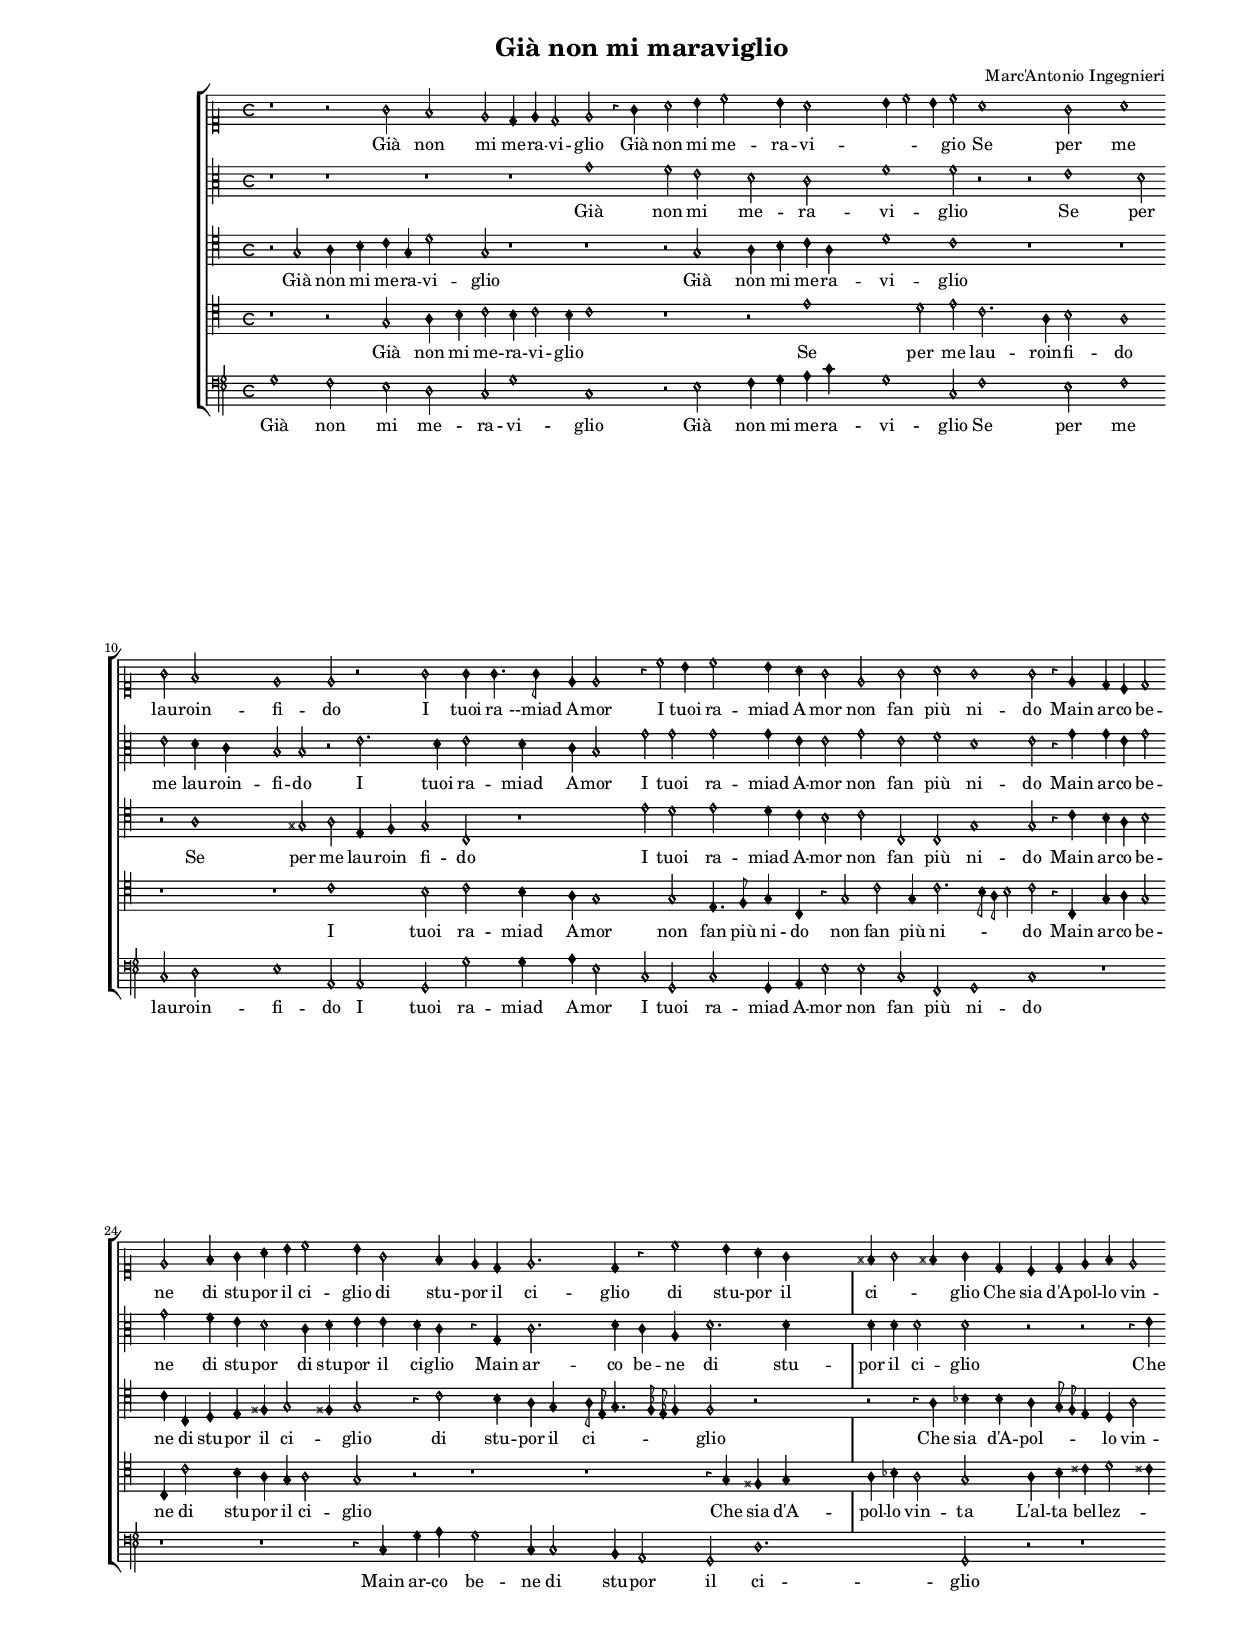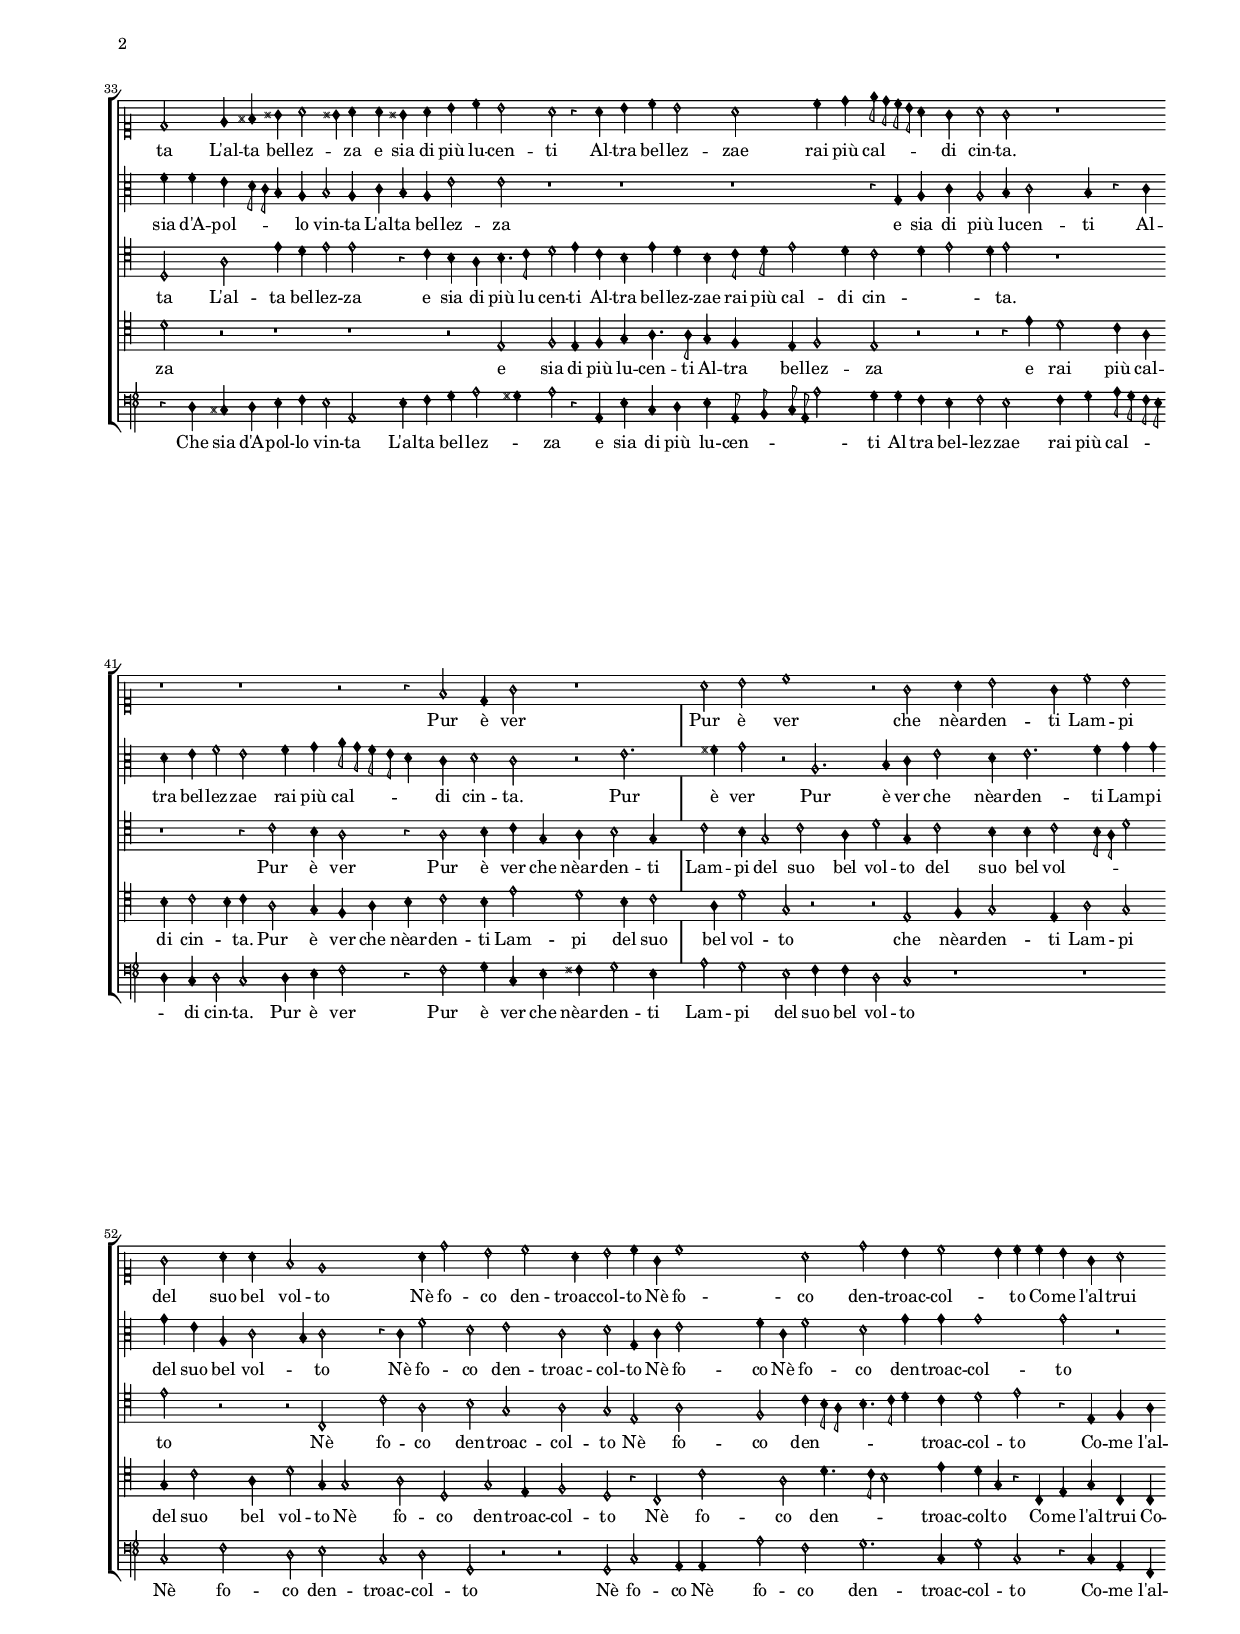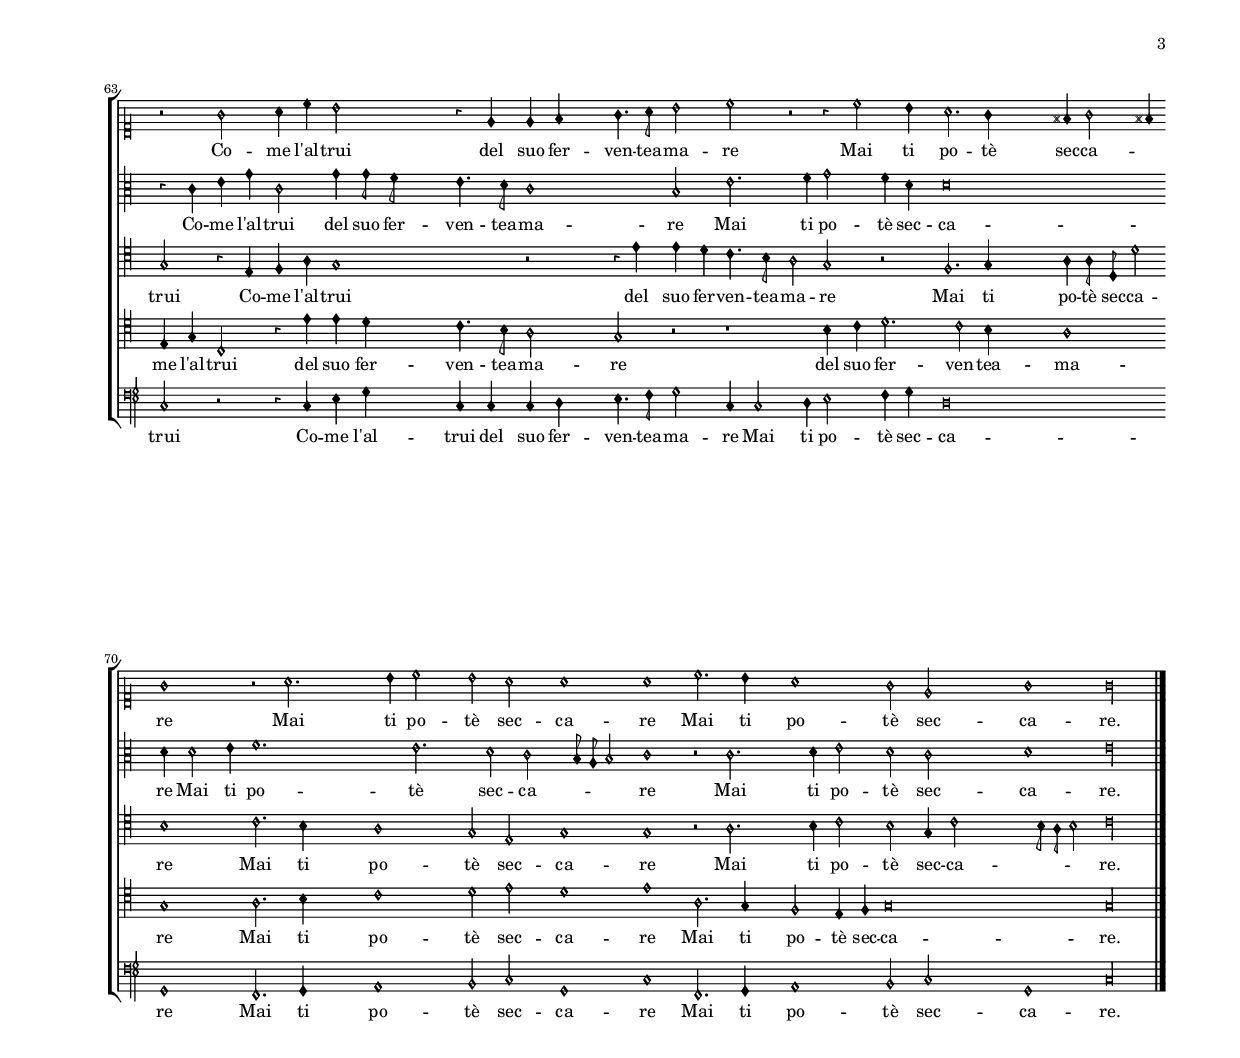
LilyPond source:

\version "2.12.0"







#(set-default-paper-size "a4")




\paper {

 top-system-spacing #'basic-distance = #10
  system-system-spacing #'basic-distance = #35
  last-bottom-spacing #'basic-distance = #10



  line-width    = 177.348\mm
 
 left-margin   = 19.9965\mm

  top-margin    = 12.656\mm

  bottom-margin = 12.656\mm
 
 %%indent = 0 \mm 

  %%set to ##t if your score is less than one page: 

  ragged-last-bottom = ##t 
  ragged-bottom = ##f
  %% system-separator-markup = \slashSeparator 
  
}





\header {

    title = "Già non mi maraviglio"

    composer = "Marc'Antonio Ingegnieri"
    
}






AvoiceAA = \relative c'{

 \set Score.defaultBarType = "empty"
\override Staff.TimeSignature #'style = #'neomensural
\override Staff.Accidental #'glyph-name-alist = #alteration-mensural-glyph-name-alist
\override Stem #'flag-style = #'mensural
\override Stem #'thickness = #1.0
   \override Voice.NoteHead #'style = #'petrucci
\override Voice.Rest #'style = #'neomensural
\override Score.SpacingSpanner #'spacing-increment = #1.0 % tight spacing     
%% esto se usa para omitir el corchete   override Score.SystemStartBracket #'transparent = ##t
       \clef "petrucci-c1"
   
   \key c \major 
    

    \time 4/4 
\autoBeamOff


    r1  | % 
 
   r2 g'      | % 2
 
   f e      | % 3
  
  d4 e d2      | % 4
  
  e r4 g      | % 5
 
\cadenzaOn
   a2 b4 c2  
\cadenzaOff
      | % 6
  
\cadenzaOn
  s4 b a2  s2 
 \cadenzaOff
         | % 7
 
\set Score.currentBarNumber = #8
   b4 c2 b4      | % 8
 
\cadenzaOn
   c2 a1 
   \cadenzaOff
     | % 9
 
\cadenzaOn
   s2 g s2 
   \cadenzaOff
     | % 10
 
   a1      | % 11
 
\cadenzaOn
   g2 f  s2 
   \cadenzaOff
    | % 12
 
   e1      | % 13
 
\cadenzaOn
   e2 r  s4  
  \cadenzaOff
         | % 14
 
\set Score.currentBarNumber = #15
\cadenzaOn
   g2 g4 g4.  
    \cadenzaOff
   | % 15

\cadenzaOn
    s8 g e4 e2 s2 
   \cadenzaOff
    | % 16
 
   r4 c'2 b4      | % 17
 
   c2 b4 a      | % 18
 
\cadenzaOn
   g2 e  s4  
    \cadenzaOff
   | % 19
 
\cadenzaOn
   g2 a  s4 
  \cadenzaOff
         | % 20
 
\set Score.currentBarNumber = #21
   g1      | % 21

    g2 r4 e      | % 22
 
   d c d2      | % 23
 
   e f4 g      | % 24
 
   a b c2      | % 25
 
\cadenzaOn
   b4 g2 f4  s4 
   \cadenzaOff
        | % 26
 
\set Score.currentBarNumber = #27
\cadenzaOn
   e d e2.  
     \cadenzaOff
    | % 27
 
\cadenzaOn
   s4 d r c'2   
   \cadenzaOff
    | % 28
 
 \cadenzaOn
   s4 b a g  s1
  \cadenzaOff
  | % 29
 
   fis4 g2 fis!4      | % 30
 
   g d c d      | % 31
 
   e f e2          | % 32
 
\set Score.currentBarNumber = #33
   d e4 fis      | % 33
 
   gis a2 gis!4      | % 34
  
  a a gis a      | % 35
 
   b c b2      | % 36
 
   a r4 a      | % 37
 
   b c b2          | % 38

\set Score.currentBarNumber = #39
    a c4 d      | % 39
  
\cadenzaOn
  e8 d c b a4 g   s4 
  \cadenzaOff
      | % 40
 
\cadenzaOn
   a2 g   s4 
  \cadenzaOff
    | % 41
 
   r1  | % 
  
   r1 | % 43 
   r1      | % 44
\set Score.currentBarNumber = #45
\cadenzaOn
  r2 r4 f2  
    \cadenzaOff
    | % 45
 
   s4 d g2      | % 46
  
\cadenzaOn
  r1 s4 
   \cadenzaOff
\bar "|"| % 

\cadenzaOn
    a2 b  s4 
    \cadenzaOff
   | % 48
 
\cadenzaOn
   c1  s4 
      \cadenzaOff
   | % 49
 
\cadenzaOn
   r2 g  s4 
     \cadenzaOff
        | % 50
 
\cadenzaOn
\set Score.currentBarNumber = #51
   a4 b2 g4  s4 
   \cadenzaOff
     | % 51
 
   c2 b      | % 52
 
\cadenzaOn
   g a4 a   s4 
   \cadenzaOff
     | % 53

\cadenzaOn
    f2 e1  
     \cadenzaOff
   | % 54
  
\cadenzaOn
  s2 a4 d2  
    \cadenzaOff
     | % 55
 
\cadenzaOn
   s4 b2 c2 
     \cadenzaOff
          | % 56
 
\set Score.currentBarNumber = #57
   s4 a b2      | % 57
 
\cadenzaOn
   c4 g c1  
        \cadenzaOff
   | % 58
 
\cadenzaOn
   s2 a   s8 
    \cadenzaOff
   | % 59
 
\cadenzaOn
   d2 b4 c2  
     \cadenzaOff
   | % 60
 
   s4 b c c      | % 61
 
   b g a2          | % 62
 
\set Score.currentBarNumber = #63
   r g      | % 63
 
\cadenzaOn
   a4 c b2  s2 
     \cadenzaOff
    | % 64
 
\cadenzaOn
   r4 e, e f  s2 
      \cadenzaOff
    | % 65
 
   g4. a8 b2      | % 66
 
   c r      | % 67
 
\cadenzaOn
   r4 c2 b4  s4 
   \cadenzaOff
         | % 68
 
\set Score.currentBarNumber = #69
   
   \cadenzaOn
   a2. g4   s1 
   \cadenzaOff
    | % 69
 
   fis4 g2 fis!4      | % 70

    g1      | % 71
 
\cadenzaOn
   r2 a2. s4   
  \cadenzaOff
    | % 72
 
\cadenzaOn
   s4 b c2  s4   
  \cadenzaOff
  | % 73
 
\cadenzaOn
   b2 a s4 
    \cadenzaOff
        | % 74
 
\set Score.currentBarNumber = #75
   a1      | % 75

    a      | % 76
 
\cadenzaOn
   c2. b4   s4 
   \cadenzaOff
   | % 77
  
  a1      | % 78
  
  \cadenzaOn
  g2 e  s1 
 \cadenzaOff
   | % 79
 
   g1    | % 80

    g\longa  \bar "|." 
\override Staff.BarLine #'transparent = ##f

}% end of last bar in partorvoice

 






AvoiceBA = \relative c{

    \override Staff.TimeSignature #'style = #'neomensural
\override Staff.Accidental #'glyph-name-alist = #alteration-mensural-glyph-name-alist
\override Stem #'flag-style = #'mensural
\override Stem #'thickness = #1.0
   \override Voice.NoteHead #'style = #'petrucci
\override Voice.Rest #'style = #'neomensural  
\override Score.SpacingSpanner #'spacing-increment = #1.0 % tight spacing     
  \clef "petrucci-c3"
   \key c \major 
    

    \time 4/4 

\autoBeamOff


    r1  | % 

    r1 | % 2 
    r1 | % 3 
    r1 | % 4
    g''1      | % 5
 
\cadenzaOn
   f2 e  s4  
\cadenzaOff
    | % 6
 
\cadenzaOn
   d2 c  s2 
  \cadenzaOff
    | % 7
  
  f1      | % 8
 
\cadenzaOn
   f2 r  s2 
    \cadenzaOff
    | % 9

\cadenzaOn
   r e1   
    \cadenzaOff
     | % 10
 
   s2 d      | % 11

\cadenzaOn
    e d4 c  s2 
    \cadenzaOff
    | % 12
 
   b2 b      | % 13
 
\cadenzaOn
   r e2.  
    \cadenzaOff
    | % 14
 
\cadenzaOn
   s4 d e2 s8 
    \cadenzaOff
      | % 15
 
 \cadenzaOn
  d4 c b2   s2 
   \cadenzaOff
    | % 16
 
   g' g      | % 17
 
   g g4 e      | % 18
  
\cadenzaOn
  e2 g   s4  
 \cadenzaOff
    | % 19
 
\cadenzaOn
   e2 f  s4 
  \cadenzaOff
    | % 20
 
   d1      | % 21
  
  e2 r4 g      | % 22
 
   g e g2      | % 23
 
   g f4 e      | % 24
 
   d2 c4 d      | % 25
 
\cadenzaOn
   e e d c   s4 
   \cadenzaOff
  | % 26
 
\cadenzaOn
   r g c2. 
    \cadenzaOff
    | % 27
 
\cadenzaOn
   s4 d c a  s4 
     \cadenzaOff
    | % 28
 
 \cadenzaOn
   d2. d4   s1
  \cadenzaOff
  | % 29
 
   d4 d d2      | % 30
 
   d r      | % 31
  
  r r4 e      | % 32
 
   f f e d8 c      | % 33
 
   b4 a b2      | % 34

    a4 c b a      | % 35
 
   e'2 e      | % 36
 
   r1  | % 
 
   r1 | % 38 
   r1 | % 39
\cadenzaOn
   r4 g, a c  s4 
     \cadenzaOff
    | % 40
 
\cadenzaOn
   a2 b4 c2   
     \cadenzaOff
    | % 41
 
   s4 b r c      | % 42
  
  d e f2      | % 43

    e f4 g      | % 44
 
\cadenzaOn
   a8 g f e d4 c  s4 
     \cadenzaOff
    | % 45
 
   d2 c      | % 46
 
\cadenzaOn
   r e2. 
      \cadenzaOff
    | % 47
 
\cadenzaOn
   s4 fis g2   s4 
     \cadenzaOff
  | % 48

\cadenzaOn
    r2 a,2.  
     \cadenzaOff
   | % 49
 
\cadenzaOn
   s4 b c e2  
     \cadenzaOff
    | % 50
  
\cadenzaOn
  s4 d e2.   
    \cadenzaOff
   | % 51
 
   s4 fis g g      | % 52
 
\cadenzaOn
   g e a, c2 
      \cadenzaOff
   | % 53
 
\cadenzaOn
   s4 b c2  s2 
    \cadenzaOff
     | % 54
 
\cadenzaOn
   r4 c f2  s4 
    \cadenzaOff
     | % 55
 
\cadenzaOn
   d2 e   s4 
    \cadenzaOff
   | % 56
 
   c2 d      | % 57
  
\cadenzaOn
  g,4 c e2   s2 
    \cadenzaOff
    | % 58
  
\cadenzaOn
  f4 c f2  s8  
   \cadenzaOff
   | % 59
 
\cadenzaOn
   d2 g4 g  s4 
   \cadenzaOff
     | % 60
  
  g1      | % 61
 
   g2 r      | % 62
 
   r4 c, e g      | % 63
 
\cadenzaOn
   c,2 g'4 g8 f  s2 
    \cadenzaOff
    | % 64
 
\cadenzaOn
   e4. d8 c1  
      \cadenzaOff
    | % 65
 
   s2 b      | % 66
 
   e2. f4      | % 67
 
\cadenzaOn
   g2 f4 d   s4 
     \cadenzaOff
    | % 68
  
  \cadenzaOn
  d\breve 
  \cadenzaOff
    | % 69
 
   s1      | % 70
 
   d4 d2 e4      | % 71
 
\cadenzaOn
   f1.   
       \cadenzaOff
   | % 72
 
\cadenzaOn
   s2 e2.  
      \cadenzaOff
   | % 73
 
\cadenzaOn
   s4 d2 c2   
    \cadenzaOff
    | % 74

    s4 b8 a b2      | % 75
 
   c1      | % 76
 
\cadenzaOn
   r2 c2.  
    \cadenzaOff
    | % 77
  
  s4 d e2      | % 78
  
  \cadenzaOn
  d c s1
  \cadenzaOff
  | % 79
  
  d1   | % 80
 
   e\longa \bar "|." 
\override Staff.BarLine #'transparent = ##f
}% end of last bar in partorvoice

 






AvoiceCA = \relative c{

\override Staff.TimeSignature #'style = #'neomensural
\override Staff.Accidental #'glyph-name-alist = #alteration-mensural-glyph-name-alist
\override Stem #'flag-style = #'mensural
\override Stem #'thickness = #1.0
   \override Voice.NoteHead #'style = #'petrucci
\override Voice.Rest #'style = #'neomensural
\override Score.SpacingSpanner #'spacing-increment = #1.0 % tight spacing     
    \clef "petrucci-c4"
     
   \key c \major 
    

    \time 4/4 
 
\autoBeamOff

   r2 g'      | % 1
  
  a4 b c g      | % 2
 
   d'2 g,      | % 3
  
  r1  | % 
 
  r1 | % 5
\cadenzaOn
   r2 g  s4 
\cadenzaOff
       | % 6
 
\cadenzaOn
   a4 b c a  s2 
 \cadenzaOff
       | % 7

    d1      | % 8
 
 \cadenzaOn
  c   s2 
  \cadenzaOff
   | % 9
  
\cadenzaOn
  r1 s2 
 \cadenzaOff
   | % 
  r1 | % 11
\cadenzaOn
   r2 a1 
   \cadenzaOff
    | % 12
  
  s2 gis      | % 13
  
\cadenzaOn
  a e4 f   s4 
   \cadenzaOff
   | % 14
 
\cadenzaOn
   g2 c,   s8 
   \cadenzaOff
   | % 15
 
\cadenzaOn
   r1  s2 
  \cadenzaOff
    | % 
 
   e'2 d      | % 17
 
   e d4 c      | % 18
 
\cadenzaOn
   b2 c   s4 
   \cadenzaOff
   | % 19
  
\cadenzaOn
  c,2 c  s4 
   \cadenzaOff
    | % 20
 
   g'1      | % 21
  
  g2 r4 c      | % 22
 
   b a b2      | % 23
 
   c4 c, d e      | % 24
 
   fis g2 fis!4      | % 25
  
\cadenzaOn
  g2 r4 c2 
      \cadenzaOff
  | % 26
  
\cadenzaOn
  s4 b a g   s4 
     \cadenzaOff
    | % 27
 
\cadenzaOn
   a8 e g4. f16 e f4  s4 
      \cadenzaOff
   | % 28
  
  \cadenzaOn
  f2 r   s1
   \cadenzaOff
\bar "|"| % 29
 
   r2 r4 a      | % 30
 
   bes bes a g8 f      | % 31
 
   e4 d a'2      | % 32
 
   d, a'      | % 33
 
   e'4 d e2      | % 34
 
   e r4 c      | % 35
 
   b a b4. c8      | % 36
 
   d2 e4 c      | % 37
 
   b e d b      | % 38
 
   c8 d e2 d4      | % 39
 
 \cadenzaOn
  c2 d4 e2   
     \cadenzaOff
   | % 40
  
\cadenzaOn
  s4 d e2   s4 
    \cadenzaOff
   | % 41
 
   r1  | % 
 
   r1 | % 43
   r4 c2 b4      | % 44
  
\cadenzaOn
  a2 r4 a2  
     \cadenzaOff
   | % 45

    s4 b c g      | % 46
  
\cadenzaOn
  a b2 g4  s4 
     \cadenzaOff
     | % 47
 
\cadenzaOn
   c2 b4 g2  
     \cadenzaOff
    | % 48
 
\cadenzaOn
   s4 c2 a4  s4 
     \cadenzaOff
    | % 49
 
\cadenzaOn
   d2 g,4 c2   
     \cadenzaOff
   | % 50
 
\cadenzaOn
   s4 b b c2    
    \cadenzaOff
    | % 51
 
   s4 b8 a d2      | % 52
 
\cadenzaOn
   e r   s4 
  \cadenzaOff
    | % 53
 
\cadenzaOn
   r2 c,  s2 
    \cadenzaOff
    | % 54
 
\cadenzaOn
   c' a   s4 
     \cadenzaOff
   | % 55
 
\cadenzaOn
   b2 g  s4  
    \cadenzaOff
  | % 56
 
   a2 g      | % 57
 
\cadenzaOn
   e a   s2 
    \cadenzaOff
    | % 58
 
\cadenzaOn
   f c'4 b8 a  s8 
      \cadenzaOff
    | % 59
 
\cadenzaOn
   b4. c8 d4 c  s4 
     \cadenzaOff
   | % 60
 
   d2 e      | % 61
 
   r4 e, f a      | % 62

    g2 r4 e      | % 63

 \cadenzaOn
   f a g1  
    \cadenzaOff
   | % 64
 
\cadenzaOn
   s2 r   s2 
    \cadenzaOff
    | % 65
 
   r4 e' e d      | % 66
 
   c4. b8 a2      | % 67
 
\cadenzaOn
   g r   s4 
   \cadenzaOff
  | % 68
 
 \cadenzaOn
   f2. g4 s1  
   \cadenzaOff
  | % 69
 
   a4 a8 d, d'2      | % 70
 
   b1      | % 71
 
\cadenzaOn
   c2. b4  s2 
     \cadenzaOff
   | % 72
 
\cadenzaOn
   a1  s4 
    \cadenzaOff
     | % 73
 
\cadenzaOn
   g2 e   s4 
   \cadenzaOff
    | % 74
 
   g1      | % 75
 
   g      | % 76

\cadenzaOn
    r2 a2.  
     \cadenzaOff
   | % 77
 
   s4 b c2      | % 78
 
  \cadenzaOn
  b g4 c2 s2.  
   \cadenzaOff
 | % 79
 
   s4 b8 a b2     | % 80
 
   c\longa  \bar "|." 
\override Staff.BarLine #'transparent = ##f
}% end of last bar in partorvoice

 






AvoiceDA = \relative c{

   \override Staff.TimeSignature #'style = #'neomensural
\override Staff.Accidental #'glyph-name-alist = #alteration-mensural-glyph-name-alist
\override Stem #'flag-style = #'mensural
\override Stem #'thickness = #1.0
   \override Voice.NoteHead #'style = #'petrucci
\override Voice.Rest #'style = #'neomensural
\override Score.SpacingSpanner #'spacing-increment = #1.0 % tight spacing     
    \clef "petrucci-c4"

   \key c \major 
    
 
    \time 4/4 

\autoBeamOff


    r1  | % 
 
   r2 g'      | % 2
 
   a4 b c2      | % 3
 
   b4 c2 b4      | % 4
 
   c1      | % 5
  
\cadenzaOn
  r1  s4  
\cadenzaOff
    | % 
 
\cadenzaOn
   r2 e1   
 \cadenzaOff
    | % 7
  
  s2 d      | % 8
 
\cadenzaOn
   e c2. s4  
   \cadenzaOff
    | % 9
 
\cadenzaOn
   s4 a b2  s2 
     \cadenzaOff
    | % 10
 
   a1      | % 11
 
 \cadenzaOn
  r1 s2 
   \cadenzaOff
   | % 
  r1 | % 13
\cadenzaOn
    c1   s4 
   \cadenzaOff
   | % 14
 
\cadenzaOn
   b2 c  s8 
     \cadenzaOff
    | % 15
  
\cadenzaOn
  b4 a g1  
   \cadenzaOff
     | % 16
 
   s2 g      | % 17
 
   e4. f8 g4 c,      | % 18
  
\cadenzaOn
  r g'2 c2  
   \cadenzaOff
     | % 19

\cadenzaOn
   s4 g c2.  
    \cadenzaOff
     | % 20
 
   s4 b8 a b2      | % 21
 
   c r4 c,      | % 22
 
   g' a g2      | % 23
 
   c,4 c'2 b4      | % 24
 
   a g a2      | % 25
  
\cadenzaOn
  g r  s4 
   \cadenzaOff
     | % 26
 
\cadenzaOn
   r1 s4 
  \cadenzaOff
   | % 

\cadenzaOn
   r1 s4 
 \cadenzaOff
    | % 28
    
     \cadenzaOn
    r4 g fis g  s1  
   \cadenzaOff
   | % 29

    a4 bes a2      | % 30
  
  g a4 b      | % 31
 
   cis d2 cis!4      | % 32
 
   d2 r      | % 33
 
   r1  | % 
 
   r1 | % 35
   r2 e,      | % 36
  
  f e4 f      | % 37
 
   g a4. a8 g4      | % 38
 
   f e f2      | % 39
  
\cadenzaOn
  e r   s4 
  \cadenzaOff
      | % 40

\cadenzaOn
    r2 r4 e'   s4 
   \cadenzaOff
     | % 41
 
   d2 c4 a      | % 42
 
   b c2 b4      | % 43
 
   c a2 g4      | % 44
 
\cadenzaOn
   f a b c2  
    \cadenzaOff
     | % 45
 
   s4 b e2      | % 46
 
\cadenzaOn
   d b4 c2  
     \cadenzaOff
   | % 47

\cadenzaOn
    s4 a d2   s4 
    \cadenzaOff
   | % 48
 
 \cadenzaOn
  g,2 r   s4 
    \cadenzaOff
    | % 49
 
\cadenzaOn
   r2 e   s4 
  \cadenzaOff
    | % 50
 
\cadenzaOn
   f4 g2 e4  s4 
  \cadenzaOff
    | % 51
 
   a2 g      | % 52
 
\cadenzaOn
   g4 c2 a4   s4 
    \cadenzaOff
   | % 53
 
\cadenzaOn
   d2 g,4 g2 s4  
     \cadenzaOff
    | % 54
 
\cadenzaOn
   s4 a2 d,2  
   \cadenzaOff
      | % 55
 
\cadenzaOn
   s4 g2 e4   s4 
    \cadenzaOff
     | % 56
 
   f2 d      | % 57
 
\cadenzaOn
   r4 c2 c'2 s4 
     \cadenzaOff
     | % 58
 
\cadenzaOn
   s4 a2 d4.   
       \cadenzaOff
   | % 59
 
\cadenzaOn
   s8 c b2 e4   s4 
     \cadenzaOff
    | % 60
 
   d g, r c,      | % 61
 
   e g c, c      | % 62
 
   e g c,2      | % 63

  \cadenzaOn
  r4 e' e d   s2 
     \cadenzaOff
   | % 64
 
\cadenzaOn
   c4. b8 a2 s2 
     \cadenzaOff
    | % 65
  
  g r      | % 66
  
  r1  | % 
 
\cadenzaOn
   b4 c d2.   
     \cadenzaOff
   | % 68
 
  \cadenzaOn 
   s4 c2 b4   s1
    \cadenzaOff
 | % 69
  
  a1      | % 70
 
   g      | % 71
  
\cadenzaOn
  a2. b4  s2 
     \cadenzaOff
   | % 72
 
\cadenzaOn
   c1   s4 
     \cadenzaOff
    | % 73
 
\cadenzaOn
   d2 e  s4 
    \cadenzaOff
    | % 74
 
   d1      | % 75

    e      | % 76
  
\cadenzaOn
  a,2. g4    s4 
    \cadenzaOff
   | % 77
  
  f2 e4 f      | % 78

\cadenzaOn
    g\breve   
    \cadenzaOff
 | % 79
 
   s1     | % 80
 
   g\longa \bar "|." 
\override Staff.BarLine #'transparent = ##f
}% end of last bar in partorvoice

 






AvoiceEA = \relative c{

   \override Staff.TimeSignature #'style = #'neomensural
\override Staff.Accidental #'glyph-name-alist = #alteration-mensural-glyph-name-alist
\override Stem #'flag-style = #'mensural
\override Stem #'thickness = #1.0
   \override Voice.NoteHead #'style = #'petrucci
\override Voice.Rest #'style = #'neomensural
\override Score.SpacingSpanner #'spacing-increment = #1.0 % tight spacing 
      \clef "petrucci-f4"  
    \key c \major 
    
 
    \time 4/4 
\autoBeamOff


    g'1      | % 1
 
   f2 e      | % 2
  
  d c      | % 3
  
  g'1      | % 4
  
  c,      | % 5
  
\cadenzaOn
  r2 e  s4 
\cadenzaOff
       | % 6
  
\cadenzaOn
  f4 g a c  s2 
 \cadenzaOff
     | % 7
 
   g1      | % 8
 
\cadenzaOn
   c,2 f1   
   \cadenzaOff
    | % 9
 
\cadenzaOn
   s2 e s2 
    \cadenzaOff
     | % 10
 
   f1      | % 11
 
\cadenzaOn
   c2 d   s2 
   \cadenzaOff
    | % 12
 
   e1      | % 13
 
\cadenzaOn
   a,2 a   s4  
  \cadenzaOff
   | % 14
  
\cadenzaOn
  g2 g'   s8 
   \cadenzaOff
   | % 15
  
\cadenzaOn
  g4 a e2  s2 
  \cadenzaOff
     | % 16
  
  c g      | % 17
 
   c g4 a      | % 18
  
\cadenzaOn
  e'2 e   s4  
 \cadenzaOff
   | % 19
 
\cadenzaOn
   c2 f,  s4 
  \cadenzaOff
     | % 20
 
   g1      | % 21
  
  c      | % 22
 
   r1  | % 
   r1 | % 24 
   r1 | % 25 
\cadenzaOn
    r4 c g' a s4 
    \cadenzaOff
      | % 26
  
\cadenzaOn
  g2 c,4 c2    
   \cadenzaOff
    | % 27
  
 \cadenzaOn
 s4 b a2   s4 
    \cadenzaOff
   | % 28
  
  \cadenzaOn 
  g2 d'1.    
  \cadenzaOff
  | % 29
 
   s1      | % 30
 
   g,2 r      | % 31
 
   r1  | % 

    r4 d' cis d      | % 33
 
   e f e2      | % 34
 
   a, e'4 f      | % 35
 
   g a2 gis4      | % 36
 
   a2 r4 a,      | % 37
 
   e' c d e      | % 38
 
   a,8 b c a a'2      | % 39
 
\cadenzaOn
   g4 g f e   s4 
  \cadenzaOff
    | % 40
 
\cadenzaOn
   f2 e  s4 
  \cadenzaOff
     | % 41
  
  f4 g a8 g f e      | % 42
  
  d4 c d2      | % 43
 
   c d4 e      | % 44
 
\cadenzaOn
   f2 r4 f2  
    \cadenzaOff
    | % 45
 
   s4 g c, e      | % 46
 
\cadenzaOn
   fis g2 e4   s4 
   \cadenzaOff
    | % 47
  
\cadenzaOn
  a2 g   s4 
   \cadenzaOff
   | % 48
  
\cadenzaOn
  e2 fis4 fis   s4 
    \cadenzaOff
  | % 49
  
\cadenzaOn
  d2 c   s4 
   \cadenzaOff
    | % 50
 
\cadenzaOn
   r1  s4 
  \cadenzaOff
   | % 
 
   r1 | % 52
\cadenzaOn
   c2 f   s4 
 \cadenzaOff
     | % 53
  
\cadenzaOn
  d2 e  s2 
   \cadenzaOff
    | % 54
 
\cadenzaOn
   c d   s4 
   \cadenzaOff
    | % 55
 
\cadenzaOn
   g,2 r    s4 
  \cadenzaOff
   | % 56
 
   r2 g      | % 57
 
\cadenzaOn
   c a4 a   s2 
  \cadenzaOff
   | % 58
 
\cadenzaOn
   a'2 f   s8 
  \cadenzaOff
     | % 59
 
\cadenzaOn
   g2. c,4  s4 
    \cadenzaOff
     | % 60
 
   g'2 c,      | % 61
 
   r4 c a f      | % 62
 
   c'2 r      | % 63
 
\cadenzaOn
   r4 c e g  s2  
   \cadenzaOff
     | % 64
 
\cadenzaOn
   c,4 c c d   s2 
   \cadenzaOff
    | % 65
 
   e4. f8 g2      | % 66
  
  c,4 c2 d4      | % 67
 
\cadenzaOn
   e2 f4 g  s4 
    \cadenzaOff
    | % 68
 
 \cadenzaOn
   d\breve  
   \cadenzaOff
 | % 69
 
   s1      | % 70
 
   g,      | % 71
  
\cadenzaOn
  f2. g4   s2 
   \cadenzaOff
   | % 72
 
\cadenzaOn
   a1   s4 
    \cadenzaOff
   | % 73
 
\cadenzaOn
   b2 c  s4 
    \cadenzaOff
    | % 74
 
   g1      | % 75
 
   c      | % 76
  
\cadenzaOn
  f,2. g4    s4 
    \cadenzaOff
   | % 77
 
   a1      | % 78

\cadenzaOn
    b2 c   s1 
    \cadenzaOff
  | % 79
 
   g1   | % 80

    c\longa  \bar "|." 
\override Staff.BarLine #'transparent = ##f
}% end of last bar in partorvoice





      ApartAverseA = \lyricmode { 

\set stanza =  \skip4    Già   non mi me -- ra -- vi --
  glio   Già   non mi me -- ra -- vi -- \skip4 \skip4 \skip4 gio   Se   
     per me lau -- roin -- fi -- do I tuoi ra --miad  A -- mor I tuoi ra --
  miad A mor non fan   più   ni -- do Main ar -- co be -- ne di stu --
  por il ci -- glio di stu -- por il ci -- glio   di       stu -- por il
  ci -- \skip4 \skip4 glio Che sia   d'A   -- pol -- lo vin -- ta   L'al  
  -- ta bel -- lez -- \skip4 za e sia di   più   lu -- cen -- ti Al --
  tra bel -- lez -- zae rai   più   cal -- \skip4 \skip4 \skip4 \skip4 di cin -- ta.   Pur      
    è   ver Pur   è   ver che   nèar   -- den -- ti Lam -- pi del suo bel
  vol --   to         Nè   fo -- co den -- troac -- col -- to   Nè   fo --
  co den -- troac -- col -- \skip4 to Co -- me   l'al   -- trui Co -- me
    l'al   -- trui del suo fer -- ven -- tea -- ma -- re Mai ti po --
    tè   sec -- ca -- \skip4 re   Mai       ti po --   tè   sec -- ca -- re
  Mai ti po --   tè   sec -- ca --   re.  
}
      


ApartBverseA = \lyricmode { 
\set stanza =  \skip4    Già   non mi me -- ra -- vi --
  glio   Se       per me lau -- roin -- fi -- do   I       tuoi ra -- miad
  A -- mor I tuoi ra -- miad A -- mor non fan   più   ni -- do Main ar
  -- co be -- ne di stu -- por di stu -- por il ci -- glio Main ar --
  co be -- ne di stu -- por il ci -- glio Che sia   d'A   -- pol --
  \skip4 \skip4 \skip4 lo vin -- ta   L'al   -- ta bel -- lez -- za e sia di
    più   lu -- cen -- ti Al -- tra bel -- lez -- zae rai   più   cal --
  \skip4 \skip4 \skip4 \skip4 di cin -- ta.   Pur         è   ver   Pur         è   ver   che      
    nèar   -- den -- ti Lam -- pi del suo bel vol -- \skip4 to   Nè   fo
  -- co den -- troac -- col -- to   Nè   fo -- co   Nè   fo -- co den --
  troac -- col -- to Co -- me   l'al   -- trui del suo fer -- ven -- tea -- ma
  -- re Mai ti po --   tè   sec -- ca -- re Mai ti po --   tè       sec --
  ca -- \skip4 \skip4 \skip4 re   Mai       ti po --   tè   sec -- ca --   re.  
}
      


ApartCverseA = \lyricmode { 
\set stanza =  \skip4    Già   non mi me -- ra -- vi
  -- glio   Già   non mi me -- ra -- vi -- glio   Se       per me lau --
  roin fi -- do I tuoi ra -- miad A -- mor non fan   più   ni -- do Main
  ar -- co be -- ne di stu -- por il ci -- \skip4 glio   di       stu --
  por il ci -- \skip4 \skip4 \skip4 \skip4  \skip4  glio Che sia   d'A   -- pol --
  \skip4 \skip4 \skip4   lo vin -- ta   L'al   -- ta bel -- lez -- za e sia di
    più   lu cen -- ti Al -- tra bel -- lez -- zae rai più cal -- di cin --
  \skip4 \skip4 \skip4 ta. Pur   è   ver   Pur         è   ver che   nèar   --
  den -- ti Lam -- pi   del       suo bel vol -- to   del       suo bel
  vol -- \skip4 \skip4 \skip4 to   Nè   fo -- co den -- troac -- col -- to   Nè  
  fo -- co den -- \skip4 \skip4 \skip4 \skip4 \skip4 troac -- col -- to Co --
  me   l'al   -- trui Co -- me   l'al   --   trui       del suo fer -- ven
  -- tea -- ma -- re Mai ti po --   tè   sec -- ca -- re Mai ti po --   tè   sec
  -- ca -- re   Mai       ti po --   tè   sec -- ca -- \skip4 \skip4 \skip4   re.   
}
      


ApartDverseA = \lyricmode { 
\set stanza =  \skip4    Già   non mi me -- ra -- vi
  --   glio    \skip4   Se       per me lau -- roin -- fi -- do I tuoi ra
  -- miad A --   mor       non fan   più   ni -- do non   fan         più   ni
  -- \skip4 \skip4 \skip4  do Main ar -- co be -- ne di stu -- por il ci --
  glio Che sia   d'A   -- pol -- lo vin -- ta   L'al   -- ta bel -- lez --
  \skip4 za e sia di   più   lu -- cen -- ti Al -- tra bel -- lez -- za
  e rai   più   cal -- di cin -- \skip4 ta. Pur   è   ver che   nèar   -- den
  -- ti Lam -- pi del   suo       bel vol -- to che   nèar   -- den -- ti
  Lam -- pi del suo bel vol -- to   Nè       fo --   co       den -- troac
  -- col -- to   Nè   fo -- co den -- \skip4 \skip4 troac -- col -- to Co -- me
    l'al   -- trui Co -- me   l'al   -- trui del suo fer -- ven -- tea --
  ma -- re del suo fer -- ven -- tea -- ma -- re Mai ti po --   tè   sec
  -- ca -- re Mai ti po --   tè   sec -- ca --   re.  
}
      


ApartEverseA = \lyricmode { 
\set stanza =  \skip4    Già   non mi me -- ra -- vi
  -- glio   Già   non mi me -- ra -- vi -- glio   Se       per me lau --
  roin -- fi -- do I tuoi ra -- miad A -- mor I tuoi ra -- miad A --
  mor non fan   più   ni -- do Main ar -- co be -- ne   di       stu --
  por il ci -- glio Che sia   d'A   -- pol -- lo vin -- ta   L'al   -- ta
  bel -- lez -- \skip4 za e sia di   più   lu -- cen -- \skip4 \skip4 \skip4 \skip4 ti Al --
  tra bel -- lez -- zae rai   più   cal -- \skip4 \skip4 \skip4 \skip4 di cin -- ta. Pur   è  
  ver   Pur         è   ver che   nèar   -- den -- ti Lam -- pi del suo bel
  vol -- to   Nè   fo -- co den -- troac -- col -- to   Nè   fo -- co   Nè  
  fo -- co den -- troac -- col -- to Co -- me   l'al   -- trui Co -- me
    l'al   -- trui del suo fer -- ven -- tea -- ma -- re Mai ti po --
    tè   sec -- ca -- re Mai ti po --   tè   sec -- ca -- re Mai ti po --
    tè   sec -- ca --   re.   
}






\score {
 
    << 

        \context StaffGroup = G<<
 
            \context Staff = ApartA << 

                \context Voice = AvoiceAA \AvoiceAA

            >>

              \context Lyrics = ApartAverseA\lyricsto AvoiceAA  \ApartAverseA


            \context Staff = ApartB <<
 
                \context Voice = AvoiceBA \AvoiceBA

            >>


			   \context Lyrics = ApartBverseA\lyricsto AvoiceBA  \ApartBverseA

            \context Staff = ApartC <<
 
                \context Voice = AvoiceCA \AvoiceCA

            >>

			

			     \context Lyrics = ApartCverseA\lyricsto AvoiceCA  \ApartCverseA
 
 
           \context Staff = ApartD <<
 
                \context Voice = AvoiceDA \AvoiceDA
 
           >>


		        \context Lyrics = ApartDverseA\lyricsto AvoiceDA  \ApartDverseA

		   
            \context Staff = ApartE <<
 
                \context Voice = AvoiceEA \AvoiceEA

            >>


			    \context Lyrics = ApartEverseA\lyricsto AvoiceEA  \ApartEverseA


        >> %end of StaffGroupG





      \set Score.skipBars = ##t

          \set Score.markFormatter = #format-mark-box-letters %%boxed rehearsal-marks
 
      \override Score.TimeSignature #'style = #'() %%makes timesigs always numerical

      %% remove previous line to get cut-time/alla breve or common time
 
      \set Score.pedalSustainStyle = #'mixed
 
       %% make spanners comprise the note it end on, so that there is no doubt that this note is included.
 
      \override Score.TrillSpanner #'(bound-details right padding) = #-2

      \override Score.TextSpanner #'(bound-details right padding) = #-1
 
     %% Lilypond's normal textspanners are too weak:  

      \override Score.TextSpanner #'dash-period = #1
 
     \override Score.TextSpanner #'dash-fraction = #0.5
 
     %% lilypond chordname font, like mscore jazzfont, is both far too big and extremely ugly (olagunde@start.no):

      \override Score.ChordName #'font-family = #'roman
 
      \override Score.ChordName #'font-size =#0 
 
     %% In my experience the normal thing in printed scores is maj7 and not the triangle. (olagunde):

      \set Score.majorSevenSymbol = \markup {maj7}

  >>

 

 %% Boosey and Hawkes, and Peters, have barlines spanning all staff-groups in a score,
  %% Eulenburg and Philharmonia, like Lilypond, have no barlines between staffgroups.

  %% If you want the Eulenburg/Lilypond style, comment out the following line:
 

 \layout {\context {\Score \override BarLine #'transparent = ##t}}

}%% end of score-block

 

#(set-global-staff-size 14)
